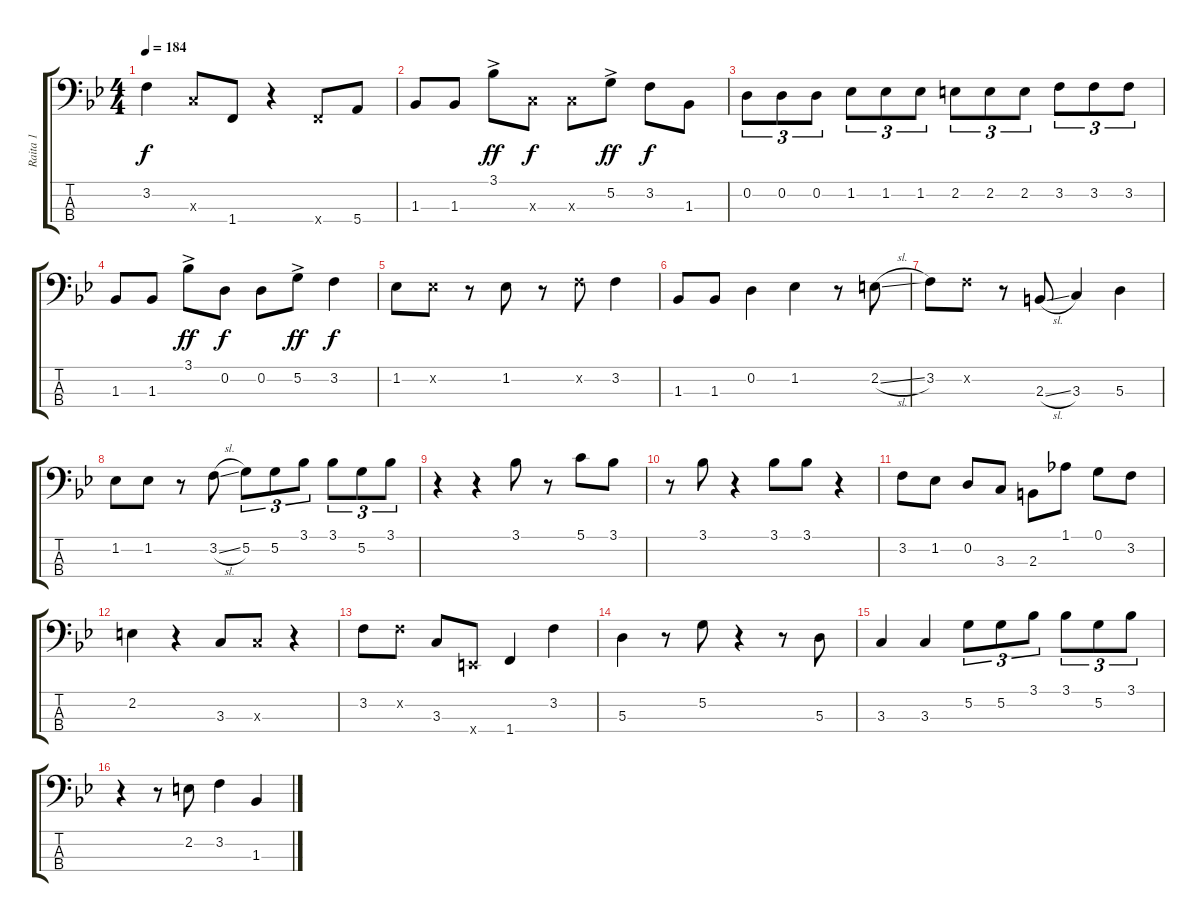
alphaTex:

\track ("Raita 1" "Raita 1") {instrument electricbassfinger}
\staff {score tabs}
\tuning (G2 D2 A1 E1) {hide}
\ts (4 4)
\tempo 184
\clef f4
\ks gminor
3.2.4{dy f} 3.3{x}.8 1.4.8 r.4 1.4{x}.8 5.4.8 |
1.3.8 1.3.8 3.1{ac}.8{dy ff} 3.3{x}.8{dy f} 3.3{x}.8 5.2{ac}.8{dy ff} 3.2.8{dy f} 1.3.8 |
0.2.8{tu (3 2)} 0.2.8{tu (3 2)} 0.2.8{tu (3 2)} 1.2.8{tu (3 2)} 1.2.8{tu (3 2)} 1.2.8{tu (3 2)} 2.2.8{tu (3 2)} 2.2.8{tu (3 2)} 2.2.8{tu (3 2)} 3.2.8{tu (3 2)} 3.2.8{tu (3 2)} 3.2.8{tu (3 2)} |
1.3.8 1.3.8 3.1{ac}.8{dy ff} 0.2.8{dy f} 0.2.8 5.2{ac}.8{dy ff} 3.2.4{dy f} |
1.2.8 1.2{x}.8 r.8 1.2.8 r.8 3.2{x}.8 3.2.4 |
1.3.8 1.3.8 0.2.4 1.2.4 r.8 2.2{sl}.8 |
3.2.8 3.2{x}.8 r.8 2.3{sl}.8 3.3.4 5.3.4 |
1.2.8 1.2.8 r.8 3.2{sl}.8 5.2.8{tu (3 2)} 5.2.8{tu (3 2)} 3.1.8{tu (3 2)} 3.1.8{tu (3 2)} 5.2.8{tu (3 2)} 3.1.8{tu (3 2)} |
r.4 r.4 3.1.8 r.8 5.1.8 3.1.8 |
r.8 3.1.8 r.4 3.1.8 3.1.8 r.4 |
3.2.8 1.2.8 0.2.8 3.3.8 2.3.8 1.1.8 0.1.8 3.2.8 |
2.2.4 r.4 3.3.8 3.3{x}.8 r.4 |
3.2.8 3.2{x}.8 3.3.8 0.4{x}.8 1.4.4 3.2.4 |
5.3.4 r.8 5.2.8 r.4 r.8 5.3.8 |
3.3.4 3.3.4 5.2.8{tu (3 2)} 5.2.8{tu (3 2)} 3.1.8{tu (3 2)} 3.1.8{tu (3 2)} 5.2.8{tu (3 2)} 3.1.8{tu (3 2)} |
r.4 r.8 2.2.8 3.2.4 1.3.4
